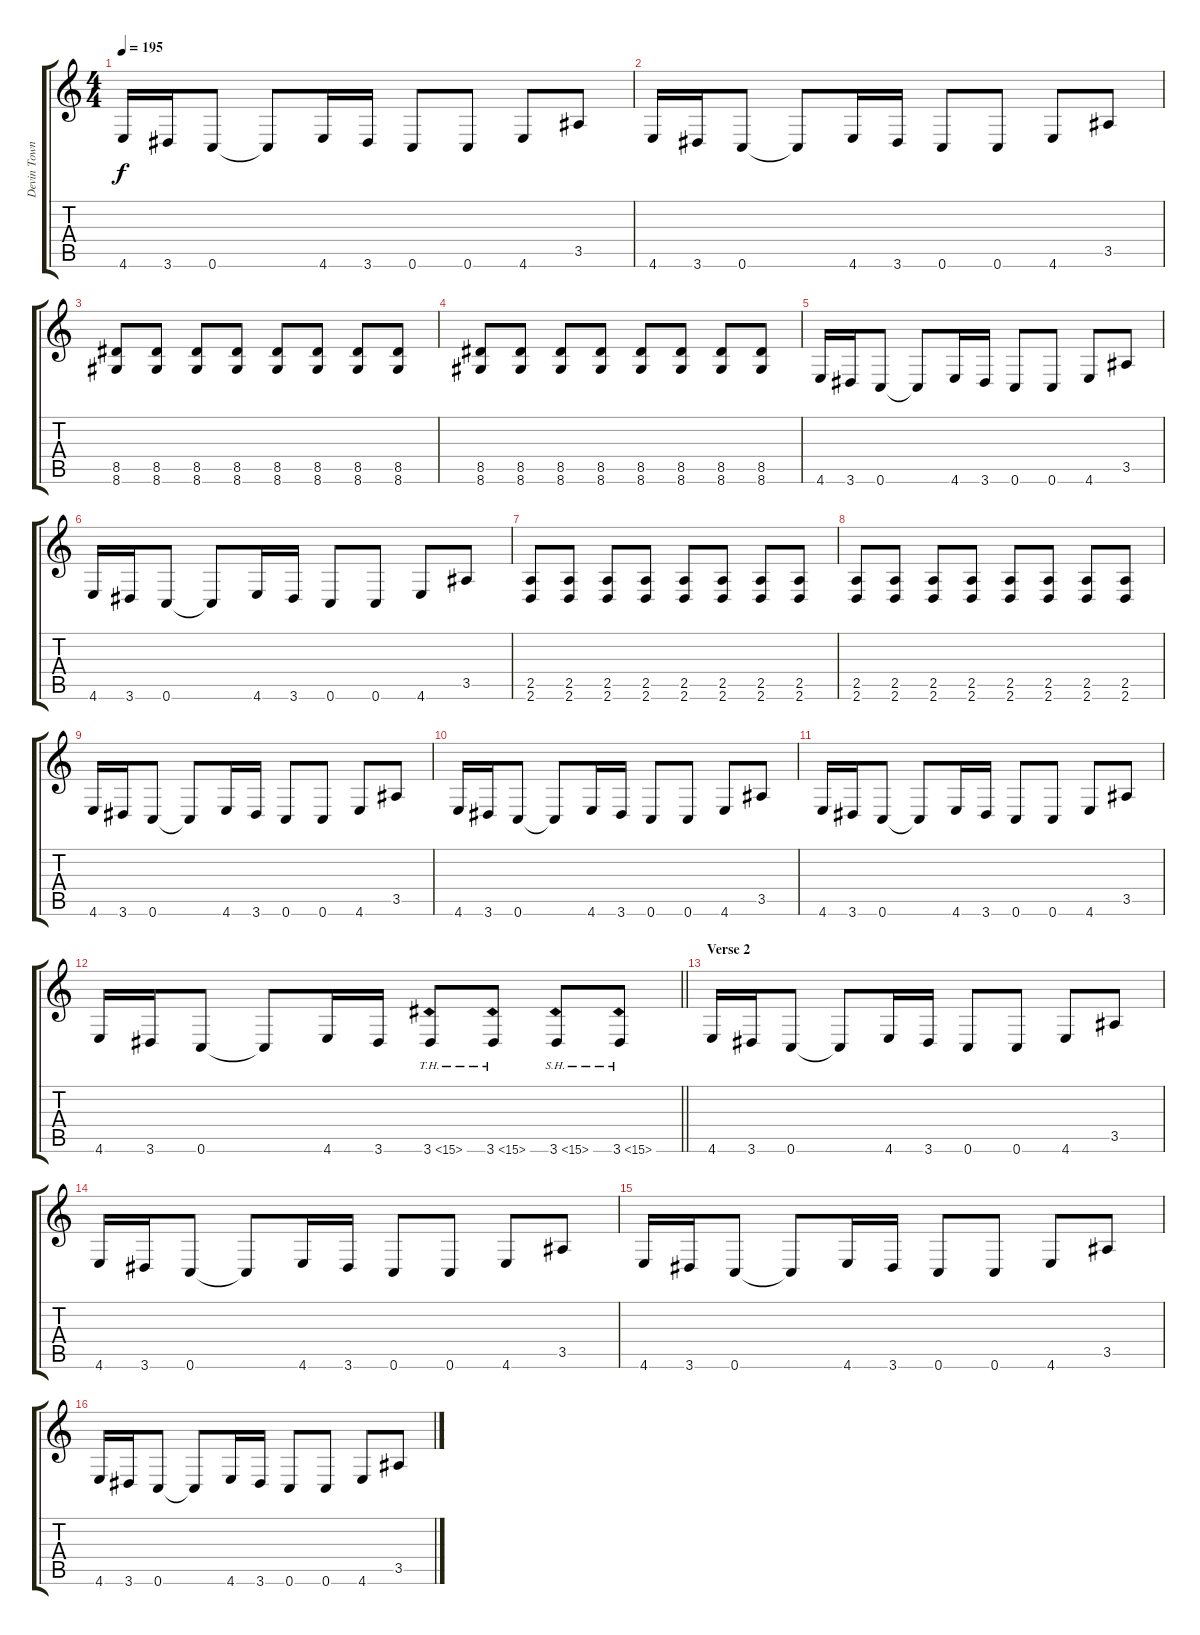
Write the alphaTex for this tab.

\track ("Devin Townsend" "Devin Town") {instrument overdrivenguitar}
\staff {score tabs}
\tuning (E4 C4 G3 C3 G2 C2) {hide}
\ts (4 4)
\tempo 195
\clef g2
\ks c
4.6.16{dy f} 3.6.16 0.6.8 0.6{t}.8 4.6.16 3.6.16 0.6.8 0.6.8 4.6.8 3.5.8 |
4.6.16 3.6.16 0.6.8 0.6{t}.8 4.6.16 3.6.16 0.6.8 0.6.8 4.6.8 3.5.8 |
(8.5 8.6).8 (8.5 8.6).8 (8.5 8.6).8 (8.5 8.6).8 (8.5 8.6).8 (8.5 8.6).8 (8.5 8.6).8 (8.5 8.6).8 |
(8.5 8.6).8 (8.5 8.6).8 (8.5 8.6).8 (8.5 8.6).8 (8.5 8.6).8 (8.5 8.6).8 (8.5 8.6).8 (8.5 8.6).8 |
4.6.16 3.6.16 0.6.8 0.6{t}.8 4.6.16 3.6.16 0.6.8 0.6.8 4.6.8 3.5.8 |
4.6.16 3.6.16 0.6.8 0.6{t}.8 4.6.16 3.6.16 0.6.8 0.6.8 4.6.8 3.5.8 |
(2.5 2.6).8 (2.5 2.6).8 (2.5 2.6).8 (2.5 2.6).8 (2.5 2.6).8 (2.5 2.6).8 (2.5 2.6).8 (2.5 2.6).8 |
(2.5 2.6).8 (2.5 2.6).8 (2.5 2.6).8 (2.5 2.6).8 (2.5 2.6).8 (2.5 2.6).8 (2.5 2.6).8 (2.5 2.6).8 |
4.6.16 3.6.16 0.6.8 0.6{t}.8 4.6.16 3.6.16 0.6.8 0.6.8 4.6.8 3.5.8 |
4.6.16 3.6.16 0.6.8 0.6{t}.8 4.6.16 3.6.16 0.6.8 0.6.8 4.6.8 3.5.8 |
4.6.16 3.6.16 0.6.8 0.6{t}.8 4.6.16 3.6.16 0.6.8 0.6.8 4.6.8 3.5.8 |
\barLineRight lightlight
4.6.16 3.6.16 0.6.8 0.6{t}.8 4.6.16 3.6.16 3.6{th 12}.8 3.6{th 12}.8 3.6{sh 12}.8 3.6{sh 12}.8 |
\section ("" "Verse 2")
4.6.16 3.6.16 0.6.8 0.6{t}.8 4.6.16 3.6.16 0.6.8 0.6.8 4.6.8 3.5.8 |
4.6.16 3.6.16 0.6.8 0.6{t}.8 4.6.16 3.6.16 0.6.8 0.6.8 4.6.8 3.5.8 |
4.6.16 3.6.16 0.6.8 0.6{t}.8 4.6.16 3.6.16 0.6.8 0.6.8 4.6.8 3.5.8 |
4.6.16 3.6.16 0.6.8 0.6{t}.8 4.6.16 3.6.16 0.6.8 0.6.8 4.6.8 3.5.8
